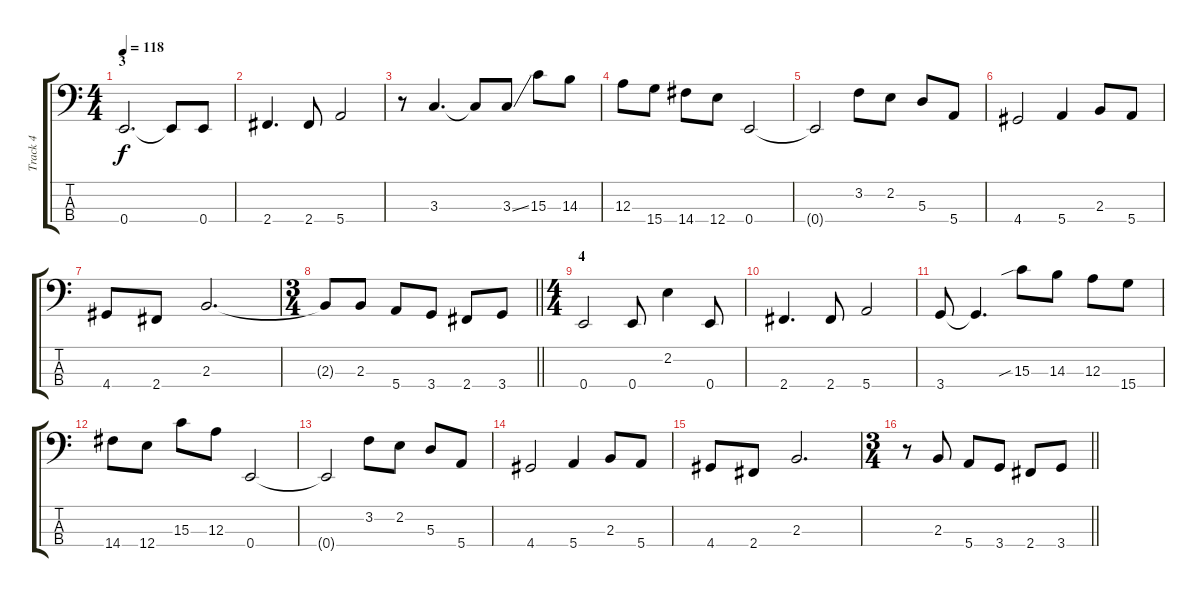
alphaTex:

\track ("Track 4" "Track 4") {instrument electricbassfinger}
\staff {score tabs}
\tuning (G2 D2 A1 E1) {hide}
\ts (4 4)
\section ("" "3")
\tempo 118
\clef f4
\ks c
0.4.2{d dy f} 0.4{t}.8 0.4.8 |
2.4.4{d} 2.4.8 5.4.2 |
r.8 3.3.4{d} 3.3{t}.8 3.3{ss}.8 15.3.8 14.3.8 |
12.3.8 15.4.8 14.4.8 12.4.8 0.4.2 |
0.4{t}.2 3.2.8 2.2.8 5.3.8 5.4.8 |
4.4.2 5.4.4 2.3.8 5.4.8 |
4.4.8 2.4.8 2.3.2{d} |
\ts (3 4)
\barLineRight lightlight
2.3{t}.8 2.3.8 5.4.8 3.4.8 2.4.8 3.4.8 |
\ts (4 4)
\section ("" "4")
0.4.2 0.4.8 2.2.4 0.4.8 |
2.4.4{d} 2.4.8 5.4.2 |
3.4.8 3.4{t}.4{d} 15.3{sib}.8 14.3.8 12.3.8 15.4.8 |
14.4.8 12.4.8 15.3.8 12.3.8 0.4.2 |
0.4{t}.2 3.2.8 2.2.8 5.3.8 5.4.8 |
4.4.2 5.4.4 2.3.8 5.4.8 |
4.4.8 2.4.8 2.3.2{d} |
\ts (3 4)
\barLineRight lightlight
r.8 2.3.8 5.4.8 3.4.8 2.4.8 3.4.8
